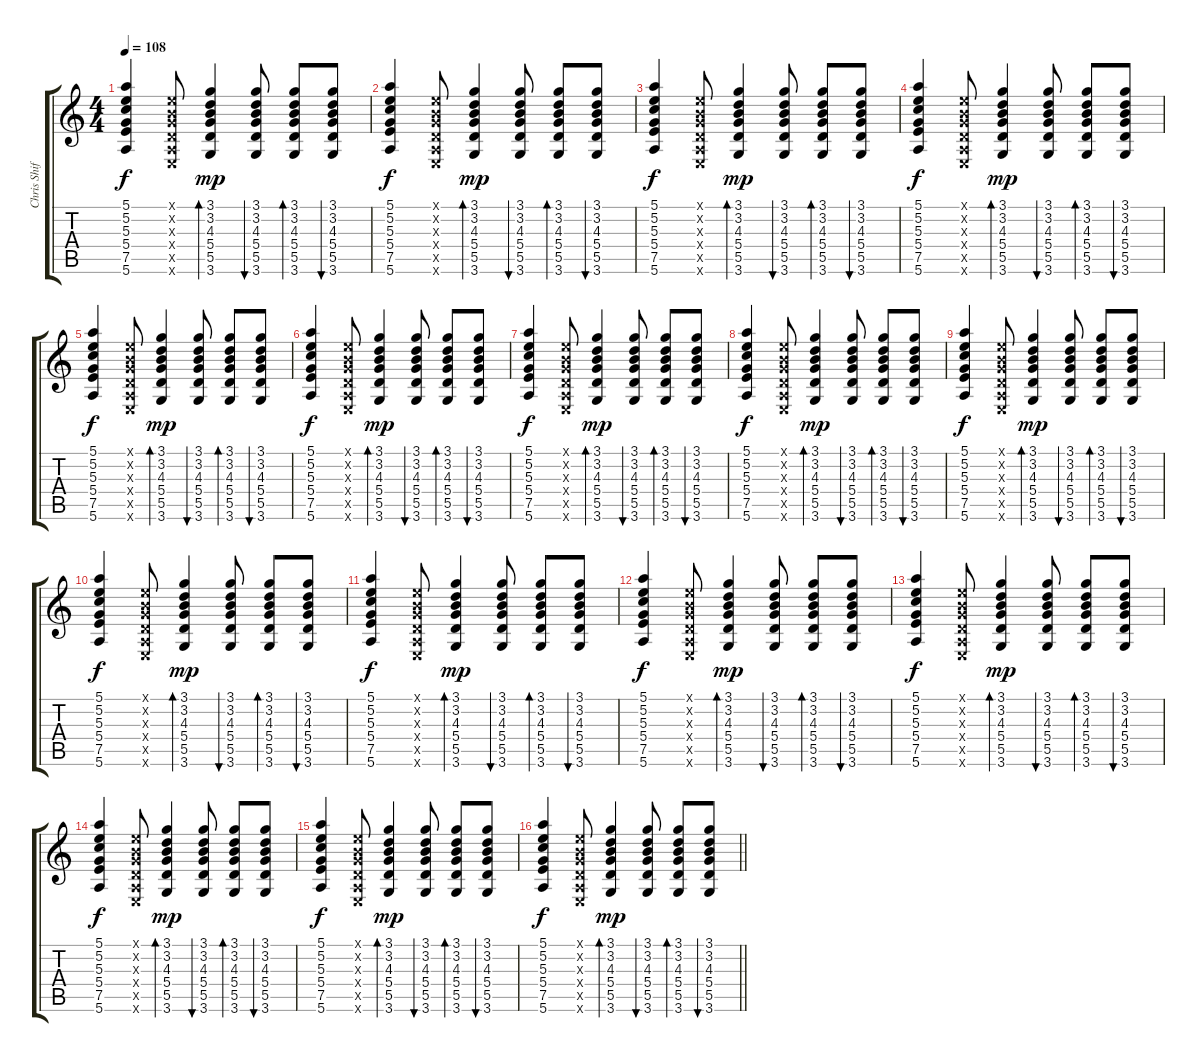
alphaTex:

\track ("Chris Shiflett" "Chris Shif") {instrument electricguitarjazz}
\staff {score tabs}
\tuning (E4 B3 G3 D3 A2 E2) {hide}
\ts (4 4)
\tempo 108
\clef g2
\ks c
(5.1 5.2 5.3 5.4 7.5 5.6).4{dy f instrument electricguitarjazz} (0.1{x} 0.2{x} 0.3{x} 0.4{x} 0.5{x} 0.6{x}).8 (3.1 3.2 4.3 5.4 5.5 3.6).4{bd 60 dy mp} (3.1 3.2 4.3 5.4 5.5 3.6).8{bu 60} (3.1 3.2 4.3 5.4 5.5 3.6).8{bd 60} (3.1 3.2 4.3 5.4 5.5 3.6).8{bu 60} |
(5.1 5.2 5.3 5.4 7.5 5.6).4{dy f} (0.1{x} 0.2{x} 0.3{x} 0.4{x} 0.5{x} 0.6{x}).8 (3.1 3.2 4.3 5.4 5.5 3.6).4{bd 60 dy mp} (3.1 3.2 4.3 5.4 5.5 3.6).8{bu 60} (3.1 3.2 4.3 5.4 5.5 3.6).8{bd 60} (3.1 3.2 4.3 5.4 5.5 3.6).8{bu 60} |
(5.1 5.2 5.3 5.4 7.5 5.6).4{dy f} (0.1{x} 0.2{x} 0.3{x} 0.4{x} 0.5{x} 0.6{x}).8 (3.1 3.2 4.3 5.4 5.5 3.6).4{bd 60 dy mp} (3.1 3.2 4.3 5.4 5.5 3.6).8{bu 60} (3.1 3.2 4.3 5.4 5.5 3.6).8{bd 60} (3.1 3.2 4.3 5.4 5.5 3.6).8{bu 60} |
(5.1 5.2 5.3 5.4 7.5 5.6).4{dy f} (0.1{x} 0.2{x} 0.3{x} 0.4{x} 0.5{x} 0.6{x}).8 (3.1 3.2 4.3 5.4 5.5 3.6).4{bd 60 dy mp} (3.1 3.2 4.3 5.4 5.5 3.6).8{bu 60} (3.1 3.2 4.3 5.4 5.5 3.6).8{bd 60} (3.1 3.2 4.3 5.4 5.5 3.6).8{bu 60} |
(5.1 5.2 5.3 5.4 7.5 5.6).4{dy f} (0.1{x} 0.2{x} 0.3{x} 0.4{x} 0.5{x} 0.6{x}).8 (3.1 3.2 4.3 5.4 5.5 3.6).4{bd 60 dy mp} (3.1 3.2 4.3 5.4 5.5 3.6).8{bu 60} (3.1 3.2 4.3 5.4 5.5 3.6).8{bd 60} (3.1 3.2 4.3 5.4 5.5 3.6).8{bu 60} |
(5.1 5.2 5.3 5.4 7.5 5.6).4{dy f} (0.1{x} 0.2{x} 0.3{x} 0.4{x} 0.5{x} 0.6{x}).8 (3.1 3.2 4.3 5.4 5.5 3.6).4{bd 60 dy mp} (3.1 3.2 4.3 5.4 5.5 3.6).8{bu 60} (3.1 3.2 4.3 5.4 5.5 3.6).8{bd 60} (3.1 3.2 4.3 5.4 5.5 3.6).8{bu 60} |
(5.1 5.2 5.3 5.4 7.5 5.6).4{dy f} (0.1{x} 0.2{x} 0.3{x} 0.4{x} 0.5{x} 0.6{x}).8 (3.1 3.2 4.3 5.4 5.5 3.6).4{bd 60 dy mp} (3.1 3.2 4.3 5.4 5.5 3.6).8{bu 60} (3.1 3.2 4.3 5.4 5.5 3.6).8{bd 60} (3.1 3.2 4.3 5.4 5.5 3.6).8{bu 60} |
(5.1 5.2 5.3 5.4 7.5 5.6).4{dy f} (0.1{x} 0.2{x} 0.3{x} 0.4{x} 0.5{x} 0.6{x}).8 (3.1 3.2 4.3 5.4 5.5 3.6).4{bd 60 dy mp} (3.1 3.2 4.3 5.4 5.5 3.6).8{bu 60} (3.1 3.2 4.3 5.4 5.5 3.6).8{bd 60} (3.1 3.2 4.3 5.4 5.5 3.6).8{bu 60} |
(5.1 5.2 5.3 5.4 7.5 5.6).4{dy f} (0.1{x} 0.2{x} 0.3{x} 0.4{x} 0.5{x} 0.6{x}).8 (3.1 3.2 4.3 5.4 5.5 3.6).4{bd 60 dy mp} (3.1 3.2 4.3 5.4 5.5 3.6).8{bu 60} (3.1 3.2 4.3 5.4 5.5 3.6).8{bd 60} (3.1 3.2 4.3 5.4 5.5 3.6).8{bu 60} |
(5.1 5.2 5.3 5.4 7.5 5.6).4{dy f} (0.1{x} 0.2{x} 0.3{x} 0.4{x} 0.5{x} 0.6{x}).8 (3.1 3.2 4.3 5.4 5.5 3.6).4{bd 60 dy mp} (3.1 3.2 4.3 5.4 5.5 3.6).8{bu 60} (3.1 3.2 4.3 5.4 5.5 3.6).8{bd 60} (3.1 3.2 4.3 5.4 5.5 3.6).8{bu 60} |
(5.1 5.2 5.3 5.4 7.5 5.6).4{dy f} (0.1{x} 0.2{x} 0.3{x} 0.4{x} 0.5{x} 0.6{x}).8 (3.1 3.2 4.3 5.4 5.5 3.6).4{bd 60 dy mp} (3.1 3.2 4.3 5.4 5.5 3.6).8{bu 60} (3.1 3.2 4.3 5.4 5.5 3.6).8{bd 60} (3.1 3.2 4.3 5.4 5.5 3.6).8{bu 60} |
(5.1 5.2 5.3 5.4 7.5 5.6).4{dy f} (0.1{x} 0.2{x} 0.3{x} 0.4{x} 0.5{x} 0.6{x}).8 (3.1 3.2 4.3 5.4 5.5 3.6).4{bd 60 dy mp} (3.1 3.2 4.3 5.4 5.5 3.6).8{bu 60} (3.1 3.2 4.3 5.4 5.5 3.6).8{bd 60} (3.1 3.2 4.3 5.4 5.5 3.6).8{bu 60} |
(5.1 5.2 5.3 5.4 7.5 5.6).4{dy f} (0.1{x} 0.2{x} 0.3{x} 0.4{x} 0.5{x} 0.6{x}).8 (3.1 3.2 4.3 5.4 5.5 3.6).4{bd 60 dy mp} (3.1 3.2 4.3 5.4 5.5 3.6).8{bu 60} (3.1 3.2 4.3 5.4 5.5 3.6).8{bd 60} (3.1 3.2 4.3 5.4 5.5 3.6).8{bu 60} |
(5.1 5.2 5.3 5.4 7.5 5.6).4{dy f} (0.1{x} 0.2{x} 0.3{x} 0.4{x} 0.5{x} 0.6{x}).8 (3.1 3.2 4.3 5.4 5.5 3.6).4{bd 60 dy mp} (3.1 3.2 4.3 5.4 5.5 3.6).8{bu 60} (3.1 3.2 4.3 5.4 5.5 3.6).8{bd 60} (3.1 3.2 4.3 5.4 5.5 3.6).8{bu 60} |
(5.1 5.2 5.3 5.4 7.5 5.6).4{dy f} (0.1{x} 0.2{x} 0.3{x} 0.4{x} 0.5{x} 0.6{x}).8 (3.1 3.2 4.3 5.4 5.5 3.6).4{bd 60 dy mp} (3.1 3.2 4.3 5.4 5.5 3.6).8{bu 60} (3.1 3.2 4.3 5.4 5.5 3.6).8{bd 60} (3.1 3.2 4.3 5.4 5.5 3.6).8{bu 60} |
\barLineRight lightlight
(5.1 5.2 5.3 5.4 7.5 5.6).4{dy f} (0.1{x} 0.2{x} 0.3{x} 0.4{x} 0.5{x} 0.6{x}).8 (3.1 3.2 4.3 5.4 5.5 3.6).4{bd 60 dy mp} (3.1 3.2 4.3 5.4 5.5 3.6).8{bu 60} (3.1 3.2 4.3 5.4 5.5 3.6).8{bd 60} (3.1 3.2 4.3 5.4 5.5 3.6).8{bu 60}
